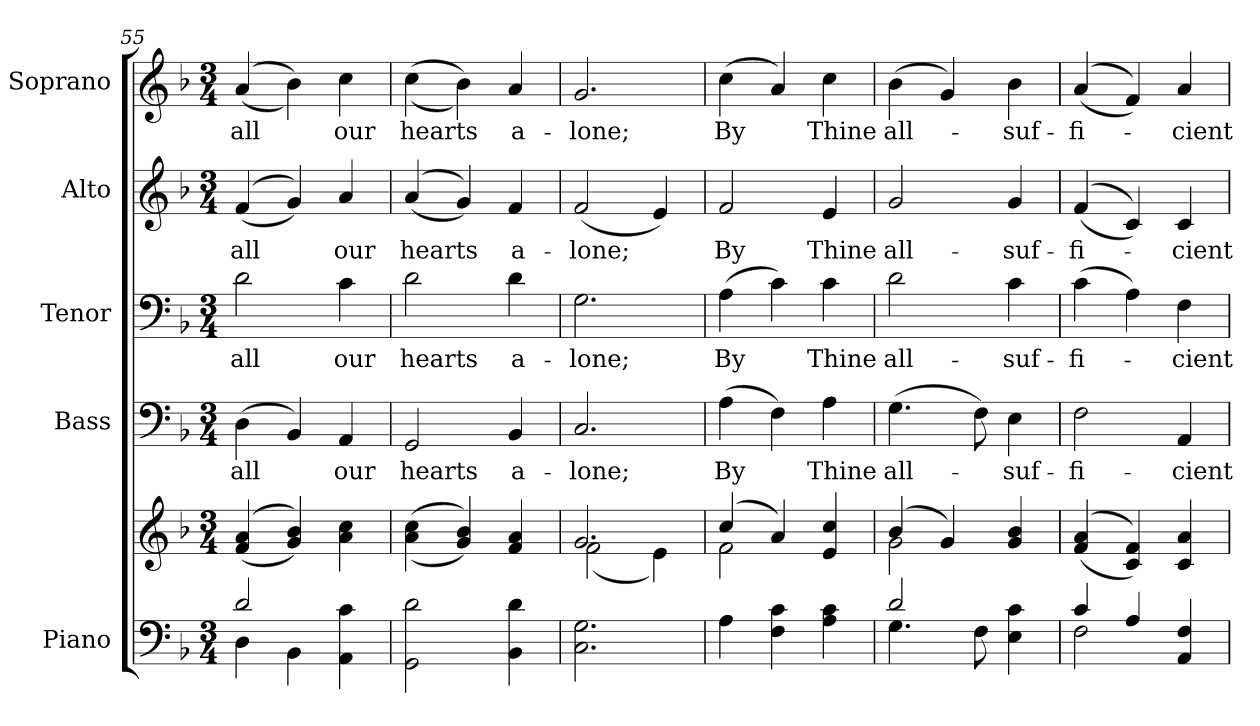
**kern	**kern	**kern	**text	**kern	**text	**kern	**text	**kern	**text
*part5	*part5	*part4	*part4	*part3	*part3	*part2	*part2	*part1	*part1
*staff6	*staff5	*staff4	*staff4	*staff3	*staff3	*staff2	*staff2	*staff1	*staff1
*I"Piano	*	*I"Bass	*	*I"Tenor	*	*I"Alto	*	*I"Soprano	*
*I'Pno.	*	*I'B.	*	*I'T.	*	*I'A.	*	*I'S.	*
*clefF4	*clefG2	*clefF4	*	*clefF4	*	*clefG2	*	*clefG2	*
*k[b-]	*k[b-]	*k[b-]	*	*k[b-]	*	*k[b-]	*	*k[b-]	*
*F:	*F:	*F:	*	*F:	*	*F:	*	*F:	*
*M3/4	*M3/4	*M3/4	*	*M3/4	*	*M3/4	*	*M3/4	*
=55	=55	=55	=55	=55	=55	=55	=55	=55	=55
*^	*	*	*	*	*	*	*	*	*
!	!	!	!	!LO:LY:b:color=#000000	!	!	!	!	!	!
!	!	!	!	!	!	!LO:LY:b:color=#000000	!	!	!	!
!	!	!	!	!	!	!	!	!LO:LY:b:color=#000000	!	!
!	!	!	!	!	!	!	!	!	!	!LO:LY:b:color=#000000
2di/	4Di\	((4fi/ 4ai	(4Di\	all	2di\	all	((4fi/	all	((4ai/	all
.	4BB-i\	4gi/ 4b-i))	4BB-i/)	.	.	.	4gi/))	.	4b-i\))	.
!	!	!	!	!LO:LY:b:color=#000000	!	!	!	!	!	!
!	!	!	!	!	!	!LO:LY:b:color=#000000	!	!	!	!
!	!	!	!	!	!	!	!	!LO:LY:b:color=#000000	!	!
!	!	!	!	!	!	!	!	!	!	!LO:LY:b:color=#000000
4AAi\ 4ci	4ryy	4ai\ 4cci	4AAi/	our	4ci\	our	4ai/	our	4cci\	our
*v	*v	*	*	*	*	*	*	*	*	*
=56	=56	=56	=56	=56	=56	=56	=56	=56	=56
*^	*	*	*	*	*	*	*	*	*
!	!	!	!	!LO:LY:b:color=#000000	!	!	!	!	!	!
*v	*v	*	*	*	*	*	*	*	*	*
*^	*	*	*	*	*	*	*	*	*
!	!	!	!	!	!	!LO:LY:b:color=#000000	!	!	!	!
*v	*v	*	*	*	*	*	*	*	*	*
*^	*	*	*	*	*	*	*	*	*
!	!	!	!	!	!	!	!	!LO:LY:b:color=#000000	!	!
*v	*v	*	*	*	*	*	*	*	*	*
*^	*	*	*	*	*	*	*	*	*
!	!	!	!	!	!	!	!	!	!	!LO:LY:b:color=#000000
*v	*v	*	*	*	*	*	*	*	*	*
2GGi\ 2di	((4ai\ 4cci	2GGi/	hearts	2di\	hearts	((4ai/	hearts	((4cci\	hearts
.	4gi/ 4b-i))	.	.	.	.	4gi/))	.	4b-i\))	.
!	!	!	!LO:LY:b:color=#000000	!	!	!	!	!	!
!	!	!	!	!	!LO:LY:b:color=#000000	!	!	!	!
!	!	!	!	!	!	!	!LO:LY:b:color=#000000	!	!
!	!	!	!	!	!	!	!	!	!LO:LY:b:color=#000000
4BB-i\ 4di	4fi/ 4ai	4BB-i/	a-	4di\	a-	4fi/	a-	4ai/	a-
=57	=57	=57	=57	=57	=57	=57	=57	=57	=57
*	*^	*	*	*	*	*	*	*	*
!	!	!	!	!LO:LY:b:color=#000000	!	!	!	!	!	!
!	!	!	!	!	!	!LO:LY:b:color=#000000	!	!	!	!
!	!	!	!	!	!	!	!	!LO:LY:b:color=#000000	!	!
!	!	!	!	!	!	!	!	!	!	!LO:LY:b:color=#000000
2.Ci\ 2.Gi	2.gi/	(2fi\	2.Ci/	-lone;	2.Gi\	-lone;	(2fi/	-lone;	2.gi/	-lone;
.	.	4ei\)	.	.	.	.	4ei/)	.	.	.
!!LO:PB:g=z
=58	=58	=58	=58	=58	=58	=58	=58	=58	=58	=58
!	!	!	!	!LO:LY:b:color=#000000	!	!	!	!	!	!
!	!	!	!	!	!	!LO:LY:b:color=#000000	!	!	!	!
!	!	!	!	!	!	!	!	!LO:LY:b:color=#000000	!	!
!	!	!	!	!	!	!	!	!	!	!LO:LY:b:color=#000000
4Ai\	(4cci/	2fi\	(4Ai\	By	(4Ai\	By	2fi/	By	(4cci\	By
4Fi\ 4ci	4ai/)	.	4Fi\)	.	4ci\)	.	.	.	4ai/)	.
!	!	!	!	!LO:LY:b:color=#000000	!	!	!	!	!	!
!	!	!	!	!	!	!LO:LY:b:color=#000000	!	!	!	!
!	!	!	!	!	!	!	!	!LO:LY:b:color=#000000	!	!
!	!	!	!	!	!	!	!	!	!	!LO:LY:b:color=#000000
4Ai\ 4ci	4ei/ 4cci	4ryy	4Ai\	Thine	4ci\	Thine	4ei/	Thine	4cci\	Thine
=59	=59	=59	=59	=59	=59	=59	=59	=59	=59	=59
*^	*	*	*	*	*	*	*	*	*	*
!	!	!	!	!	!LO:LY:b:color=#000000	!	!	!	!	!	!
!	!	!	!	!	!	!	!LO:LY:b:color=#000000	!	!	!	!
!	!	!	!	!	!	!	!	!	!LO:LY:b:color=#000000	!	!
!	!	!	!	!	!	!	!	!	!	!	!LO:LY:b:color=#000000
2di/	4.Gi\	(4b-i/	2gi\	(4.Gi\	all-	2di\	all-	2gi/	all-	(4b-i\	all-
.	.	4gi/)	.	.	.	.	.	.	.	4gi/)	.
.	8Fi\	.	.	8Fi\)	.	.	.	.	.	.	.
!	!	!	!	!	!LO:LY:b:color=#000000	!	!	!	!	!	!
!	!	!	!	!	!	!	!LO:LY:b:color=#000000	!	!	!	!
!	!	!	!	!	!	!	!	!	!LO:LY:b:color=#000000	!	!
!	!	!	!	!	!	!	!	!	!	!	!LO:LY:b:color=#000000
4Ei\ 4ci	4ryy	4gi/ 4b-i	4ryy	4Ei\	-suf-	4ci\	-suf-	4gi/	-suf-	4b-i\	-suf-
*	*	*v	*v	*	*	*	*	*	*	*	*
=60	=60	=60	=60	=60	=60	=60	=60	=60	=60	=60
*	*	*^	*	*	*	*	*	*	*	*
!	!	!	!	!	!LO:LY:b:color=#000000	!	!	!	!	!	!
*	*	*v	*v	*	*	*	*	*	*	*	*
*	*	*^	*	*	*	*	*	*	*	*
!	!	!	!	!	!	!	!LO:LY:b:color=#000000	!	!	!	!
*	*	*v	*v	*	*	*	*	*	*	*	*
*	*	*^	*	*	*	*	*	*	*	*
!	!	!	!	!	!	!	!	!	!LO:LY:b:color=#000000	!	!
*	*	*v	*v	*	*	*	*	*	*	*	*
*	*	*^	*	*	*	*	*	*	*	*
!	!	!	!	!	!	!	!	!	!	!	!LO:LY:b:color=#000000
*	*	*v	*v	*	*	*	*	*	*	*	*
4ci/	2Fi\	((4fi/ 4ai	2Fi\	-fi-	(4ci\	-fi-	((4fi/	-fi-	((4ai/	-fi-
4Ai/	.	4ci/ 4fi))	.	.	4Ai\)	.	4ci/))	.	4fi/))	.
!	!	!	!	!LO:LY:b:color=#000000	!	!	!	!	!	!
!	!	!	!	!	!	!LO:LY:b:color=#000000	!	!	!	!
!	!	!	!	!	!	!	!	!LO:LY:b:color=#000000	!	!
!	!	!	!	!	!	!	!	!	!	!LO:LY:b:color=#000000
4AAi/ 4Fi	4ryy	4ci/ 4ai	4AAi/	-cient	4Fi\	-cient	4ci/	-cient	4ai/	-cient
*v	*v	*	*	*	*	*	*	*	*	*
=	=	=	=	=	=	=	=	=	=
*-	*-	*-	*-	*-	*-	*-	*-	*-	*-
